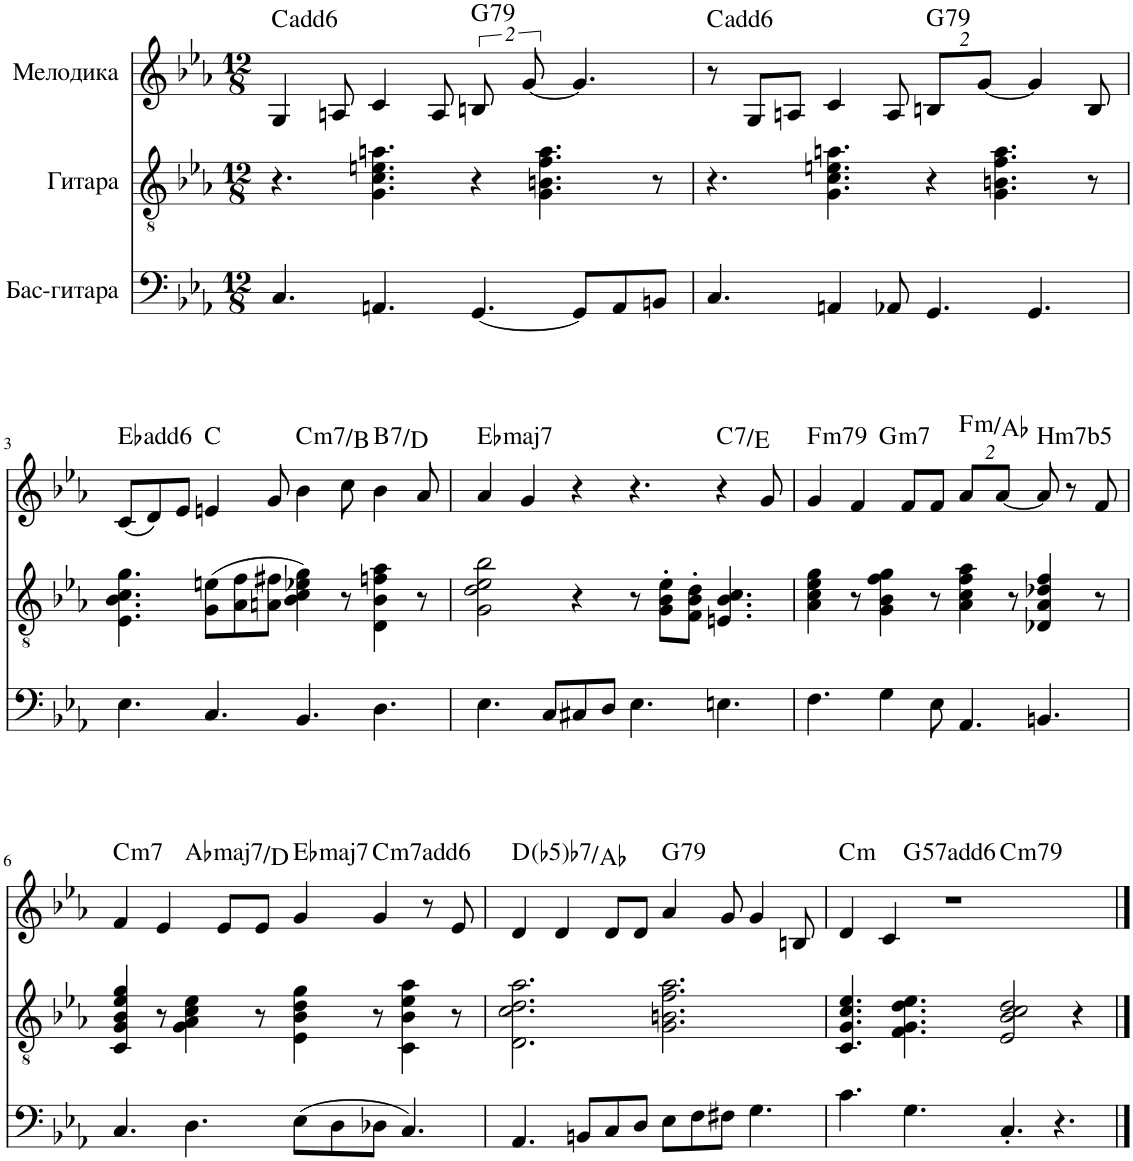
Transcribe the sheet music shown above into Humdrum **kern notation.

**kern	**kern	**kern	**harte
*part3	*part2	*part1	*part1
*staff3	*staff2	*staff1	*
*I"Бас-гитара	*I"Гитара	*I"Мелодика	*
*clefF4	*clefGv2	*clefG2	*
*Trd7c12	*	*	*
*k[b-e-a-]	*k[b-e-a-]	*k[b-e-a-]	*
*M12/8	*M12/8	*M12/8	*
=1	=1	=1	=1
4.C/	4.r	4G/	C:maj(6)
.	.	8An/	.
4.AAn/	4.G\ 4.c\ 4.en\ 4.an\	4c/	.
.	.	8A/	.
!	!	!	!LO:H:kt=79
[4.GG/	4r	16%3Bn/	G:maj
.	.	[16%3g/	.
.	4.G\ 4.Bn\ 4.f\ 4.a\	.	.
8GG/L]	.	4.g/]	.
8AA/	.	.	.
8BBn/J	8r	.	.
=2	=2	=2	=2
4.C/	4.r	8r	C:maj(6)
.	.	8G/L	.
.	.	8An/J	.
4AAn/	4.G\ 4.c\ 4.en\ 4.an\	4c/	.
8AA-X/	.	8A/	.
*	*	*Xbrackettup	*
!	!	!	!LO:H:kt=79
4.GG/	4r	16%3Bn/L	G:maj
.	.	[16%3g/J	.
.	4.G\ 4.Bn\ 4.f\ 4.a\	.	.
4.GG/	.	4g/]	.
.	8r	8B/	.
!!LO:LB:g=z
=3	=3	=3	=3
4.E-\	4.E-\ 4.B-\ 4.c\ 4.g\	(8c/L	Eb:maj(6)
.	.	8d/)	.
.	.	8e-/J	.
4.C/	(8G\ 8en\L	4en/	C:maj
.	8A-\ 8f\	.	.
.	8An\ 8f#X\J	8g/	.
!	!	!	!LO:H:kt=m7
4.BB-/	4B-\ 4c\ 4e-X\ 4g\)	4b-\	C:min7/7
.	8r	8cc\	.
!	!	!	!LO:H:kt=7
4.D\	4D\ 4B-\ 4fn\ 4a-\	4b-\	B:7/b3
.	8r	8a-/	.
=4	=4	=4	=4
!	!	!	!LO:H:kt=maj7
4.E-\	2G\ 2d\ 2e-\ 2b-\	4a-/	Eb:maj7
.	.	4g/	.
8C/L	.	.	.
8C#X/	4r	4r	.
8D/J	.	.	.
4.E-\	8r	4.r	.
.	8G\' 8B-\' 8e-\'L	.	.
.	8F\' 8B-\' 8d\'J	.	.
!	!	!	!LO:H:kt=7
4.En\	4.En/ 4.B-/ 4.c/	4r	C:7/3
.	.	8g/	.
=5	=5	=5	=5
!	!	!	!LO:H:kt=m79
*	*	*^	*
4.F\	4A-\ 4c\ 4e-\ 4g\	4g/	4.ryy	F:min
.	8r	4f/	.	.
!	!	!	!	!LO:H:kt=m7
4G\	4G\ 4B-\ 4f\ 4g\	.	1ryy	G:min7
.	.	8f/L	.	.
8E-\	8r	8f/J	.	.
!	!	!	!	!LO:H:kt=m
4.AA-/	4A-\ 4c\ 4f\ 4a-\	16%3a-/L	.	F:min/b3
.	.	[16%3a-/J	.	.
.	8r	.	.	.
!	!	!	!	!LO:H:kt=Hm7b5
4.BBn/	4D-X/ 4A-/ 4d-X/ 4f/	8a-/]	.	N
.	.	8r	.	.
.	8r	8f/	8ryy	.
!!LO:LB:g=z	!!
=6	=6	=6	=6	=6
!	!	!	!	!LO:H:kt=m7
4.C/	4C/ 4G/ 4B-/ 4e-/ 4g/	4f/	4.ryy	C:min7
.	8r	4e-/	.	.
!	!	!	!	!LO:H:kt=maj7
4.D\	4G\ 4A-\ 4c\ 4e-\	.	1ryy	Ab:maj7/#4
.	.	8e-/L	.	.
.	8r	8e-/J	.	.
!	!	!	!	!LO:H:kt=maj7
(8E-\L	4E-\ 4B-\ 4d\ 4g\	4g/	.	Eb:maj7
8D\	.	.	.	.
!	!	!	!	!LO:H:kt=m7
8D-X\J	8r	4g/	.	C:min7(6)
4.C/)	4C\ 4B-\ 4e-\ 4a-\	.	.	.
.	.	8r	.	.
.	8r	8e-/	8ryy	.
*	*	*v	*v	*
=7	=7	=7	=7
4.AA-/	2.D\ 2.c\ 2.d\ 2.a-\	4d/	D:(3,b5,b7)/b5
.	.	4d/	.
8BBn/L	.	.	.
8C/	.	8d/L	.
8D/J	.	8d/J	.
!	!	!	!LO:H:kt=79
8E-\L	2.G\ 2.Bn\ 2.f\ 2.a-\	4a-/	G:maj
8F\	.	.	.
8F#X\J	.	8g/	.
4.G\	.	4g/	.
.	.	8Bn/	.
=8	=8	=8	=8
!	!	!	!LO:H:kt=m
*	*	*^	*
*	*	*	*^	*
4.c\	4.C/ 4.G/ 4.c/ 4.e-/	4d/	4.ryy	2.ryy	C:min
.	.	4c/	.	.	.
!	!	!	!	!	!LO:H:kt=57
4.G\	4.F\ 4.G\ 4.d\ 4.e-\	.	1ryy	.	G:maj(6)
.	.	1r	.	.	.
!	!	!	!	!	!LO:H:kt=m79
4.C'/	2E-/ 2B-/ 2c/ 2d/	.	.	2.ryy	C:min
4.r	.	.	.	.	.
.	4r	.	.	.	.
.	.	.	8ryy	.	.
*	*	*v	*v	*v	*
==	==	==	==
*-	*-	*-	*-
